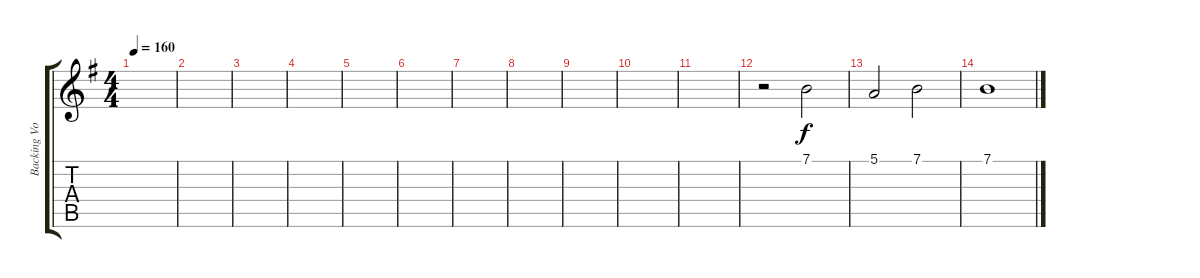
\track ("Backing Vocals-Eero" "Backing Vo") {instrument electricgrandpiano}
\staff {score tabs}
\tuning (E4 B3 G3 D3 A2 E2) {hide}
\ts (4 4)
\tempo 160
\clef g2
\ks g
|
|
|
|
|
|
|
|
|
|
|
r.2 7.1.2 |
5.1.2 7.1.2 |
7.1.1
